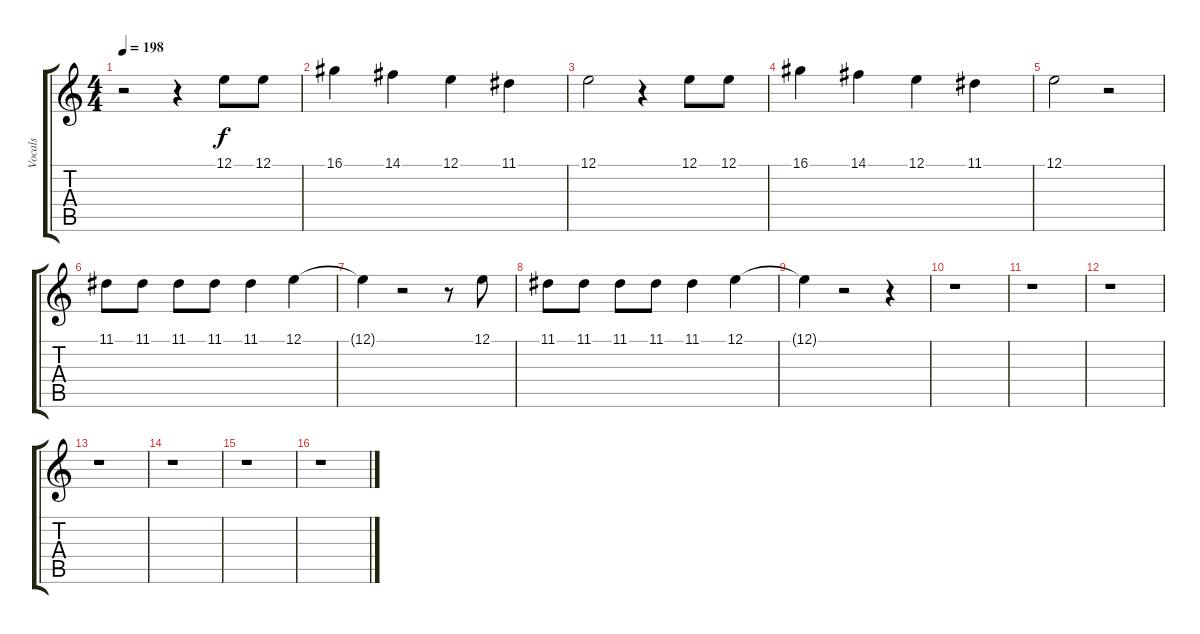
\track ("Vocals" "Vocals") {instrument voiceoohs}
\staff {score tabs}
\tuning (E4 B3 G3 D3 A2 E2) {hide}
\ts (4 4)
\tempo 198
\clef g2
\ks c
r.2{dy f} r.4 12.1.8 12.1.8 |
16.1.4 14.1.4 12.1.4 11.1.4 |
12.1.2 r.4 12.1.8 12.1.8 |
16.1.4 14.1.4 12.1.4 11.1.4 |
12.1.2 r.2 |
11.1.8 11.1.8 11.1.8 11.1.8 11.1.4 12.1.4 |
12.1{t}.4 r.2 r.8 12.1.8 |
11.1.8 11.1.8 11.1.8 11.1.8 11.1.4 12.1.4 |
12.1{t}.4 r.2 r.4 |
r.1 |
r.1 |
r.1 |
r.1 |
r.1 |
r.1 |
r.1
